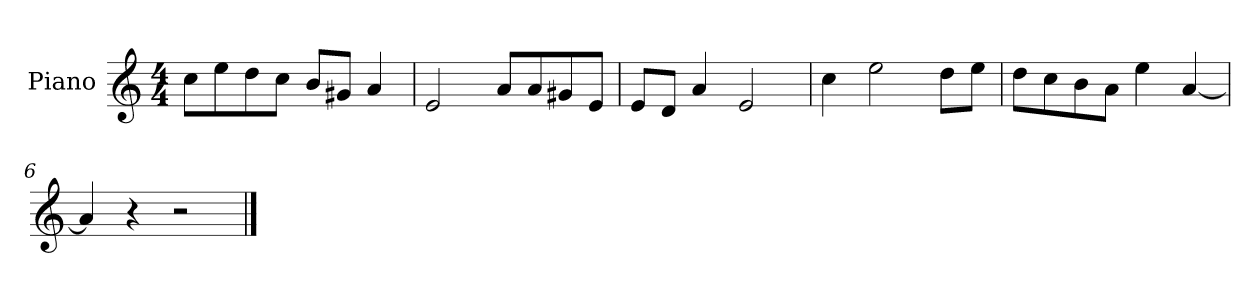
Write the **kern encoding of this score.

**kern
*part1
*staff1
*I"Piano
*I'P-no
*clefG2
*k[]
*M4/4
*MM90
=1
8cc\L
8ee\
8dd\
8cc\J
8b/L
8g#X/J
4a/
=2
2e/
8a/L
8a/
8g#X/
8e/J
=3
8e/L
8d/J
4a/
2e/
=4
4cc\
2ee\
8dd\L
8ee\J
=5
8dd\L
8cc\
8b\
8a\J
4ee\
[4a/
=6
4a/]
4r
2r
==
*-
